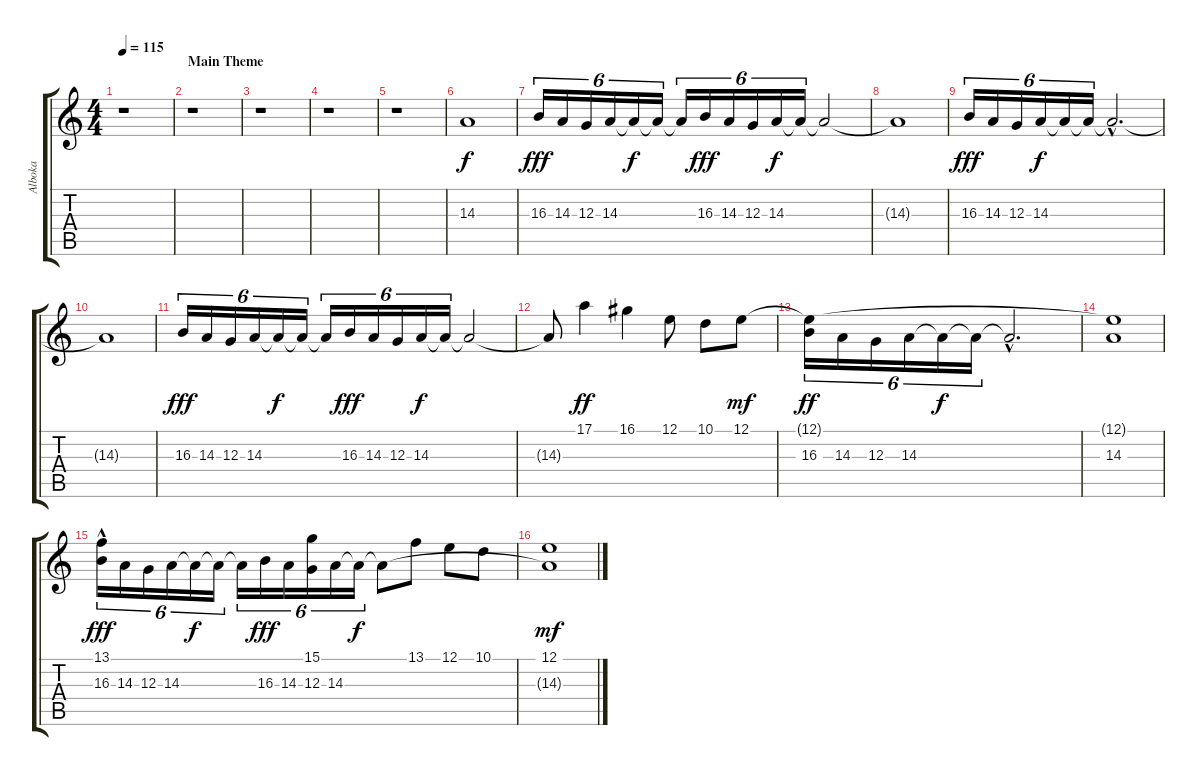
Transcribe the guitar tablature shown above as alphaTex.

\track ("Alboka" "Alboka") {instrument fiddle}
\staff {score tabs}
\tuning (E4 B3 G3 D3 A2 E2) {hide}
\ts (4 4)
\tempo 115
\clef g2
\ks c
r.1{dy f} |
\section ("" "Main Theme")
r.1 |
r.1 |
r.1 |
r.1 |
14.3.1 |
16.3.16{tu (6 4) dy fff} 14.3.16{tu (6 4)} 12.3.16{tu (6 4)} 14.3.16{tu (6 4)} 14.3{t}.16{tu (6 4) dy f} 14.3{t}.16{tu (6 4)} 14.3{t}.16{tu (6 4)} 16.3.16{tu (6 4) dy fff} 14.3.16{tu (6 4)} 12.3.16{tu (6 4)} 14.3.16{tu (6 4) dy f} 14.3{t}.16{tu (6 4)} 14.3{t}.2 |
14.3{t}.1 |
16.3.16{tu (6 4) dy fff} 14.3.16{tu (6 4)} 12.3.16{tu (6 4)} 14.3.16{tu (6 4) dy f} 14.3{t}.16{tu (6 4)} 14.3{t}.16{tu (6 4)} 14.3{hac t}.2{d} |
14.3{t}.1 |
16.3.16{tu (6 4) dy fff} 14.3.16{tu (6 4)} 12.3.16{tu (6 4)} 14.3.16{tu (6 4)} 14.3{t}.16{tu (6 4) dy f} 14.3{t}.16{tu (6 4)} 14.3{t}.16{tu (6 4)} 16.3.16{tu (6 4) dy fff} 14.3.16{tu (6 4)} 12.3.16{tu (6 4)} 14.3.16{tu (6 4) dy f} 14.3{t}.16{tu (6 4)} 14.3{t}.2 |
14.3{t}.8 17.1.4{dy ff} 16.1.4 12.1.8 10.1.8 12.1.8{dy mf} |
(12.1{t} 16.3).16{tu (6 4) dy ff} 14.3.16{tu (6 4)} 12.3.16{tu (6 4)} 14.3.16{tu (6 4)} 14.3{t}.16{tu (6 4) dy f} 14.3{t}.16{tu (6 4)} 14.3{hac t}.2{d} |
(12.1{t} 14.3).1 |
(13.1{hac} 16.3).16{tu (6 4) dy fff} 14.3.16{tu (6 4)} 12.3.16{tu (6 4)} 14.3.16{tu (6 4)} 14.3{t}.16{tu (6 4) dy f} 14.3{t}.16{tu (6 4)} 14.3{t}.16{tu (6 4)} 16.3.16{tu (6 4) dy fff} 14.3.16{tu (6 4)} (15.1 12.3).16{tu (6 4)} 14.3.16{tu (6 4)} 14.3{t}.16{tu (6 4) dy f} 14.3{t}.8 13.1.8 12.1.8 10.1.8 |
(12.1 14.3{t}).1{dy mf}
